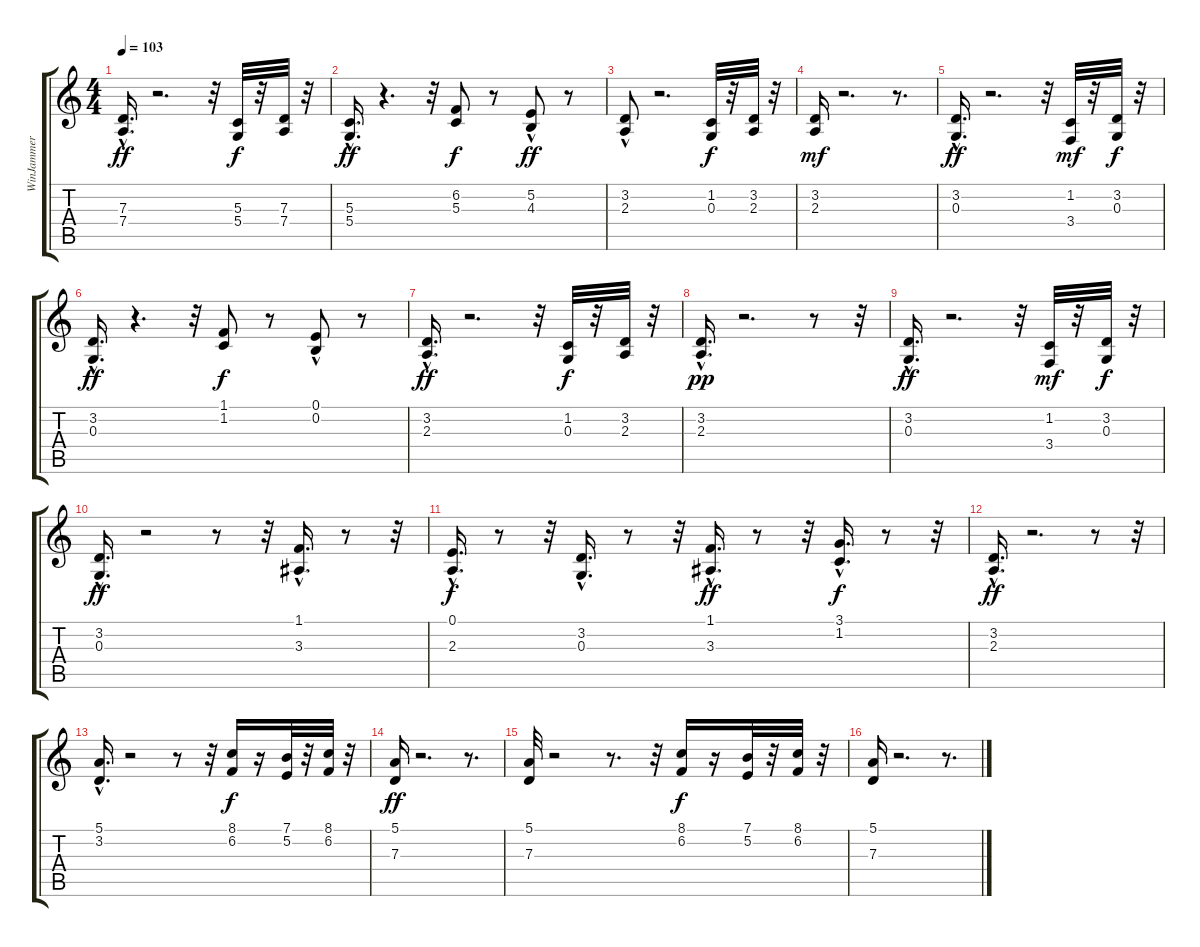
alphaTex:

\track ("WinJammer Demo" "WinJammer ") {instrument electricpiano2}
\staff {score tabs}
\tuning (E4 B3 G3 D3 A2 E2) {hide}
\ts (4 4)
\tempo 103
\clef g2
\ks c
(7.3{hac} 7.4{hac}).16{d dy ff} r.2{d} r.32 (5.3 5.4).32{dy f} r.32 (7.3 7.4).32 r.32 |
(5.3 5.4{hac}).16{d dy ff} r.4{d} r.32 (6.2 5.3).8{dy f} r.8 (5.2{hac} 4.3).8{dy ff} r.8 |
(3.2{hac} 2.3).8 r.2{d} (1.2 0.3).32{dy f} r.32 (3.2 2.3).32 r.32 |
(3.2 2.3).16{dy mf} r.2{d} r.8{d} |
(3.2{hac} 0.3{hac}).16{d dy ff} r.2{d} r.32 (1.2 3.4).32{dy mf} r.32 (3.2 0.3).32{dy f} r.32 |
(3.2{hac} 0.3{hac}).16{d dy ff} r.4{d} r.32 (1.1 1.2).8{dy f} r.8 (0.1{hac} 0.2).8 r.8 |
(3.2{hac} 2.3{hac}).16{d dy ff} r.2{d} r.32 (1.2 0.3).32{dy f} r.32 (3.2 2.3).32 r.32 |
(3.2{hac} 2.3{hac}).16{d dy pp} r.2{d} r.8 r.32 |
(3.2{hac} 0.3{hac}).16{d dy ff} r.2{d} r.32 (1.2 3.4).32{dy mf} r.32 (3.2 0.3).32{dy f} r.32 |
(3.2{hac} 0.3{hac}).16{d dy ff} r.2 r.8 r.32 (1.1 3.3{hac}).16{d} r.8 r.32 |
(0.1 2.3{hac}).16{d dy f} r.8 r.32 (3.2 0.3{hac}).16{d} r.8 r.32 (1.1 3.3{hac}).16{d dy ff} r.8 r.32 (3.1 1.2{hac}).16{d dy f} r.8 r.32 |
(3.2 2.3{hac}).16{d dy ff} r.2{d} r.8 r.32 |
(5.1{hac} 3.2{hac}).16{d} r.2 r.8 r.32 (8.1 6.2).16{dy f} r.16 (7.1 5.2).32 r.32 (8.1 6.2).32 r.32 |
(5.1 7.3).16{dy ff} r.2{d} r.8{d} |
(5.1 7.3).32 r.2 r.8{d} r.32 (8.1 6.2).16{dy f} r.16 (7.1 5.2).32 r.32 (8.1 6.2).32 r.32 |
(5.1 7.3).16 r.2{d} r.8{d}
